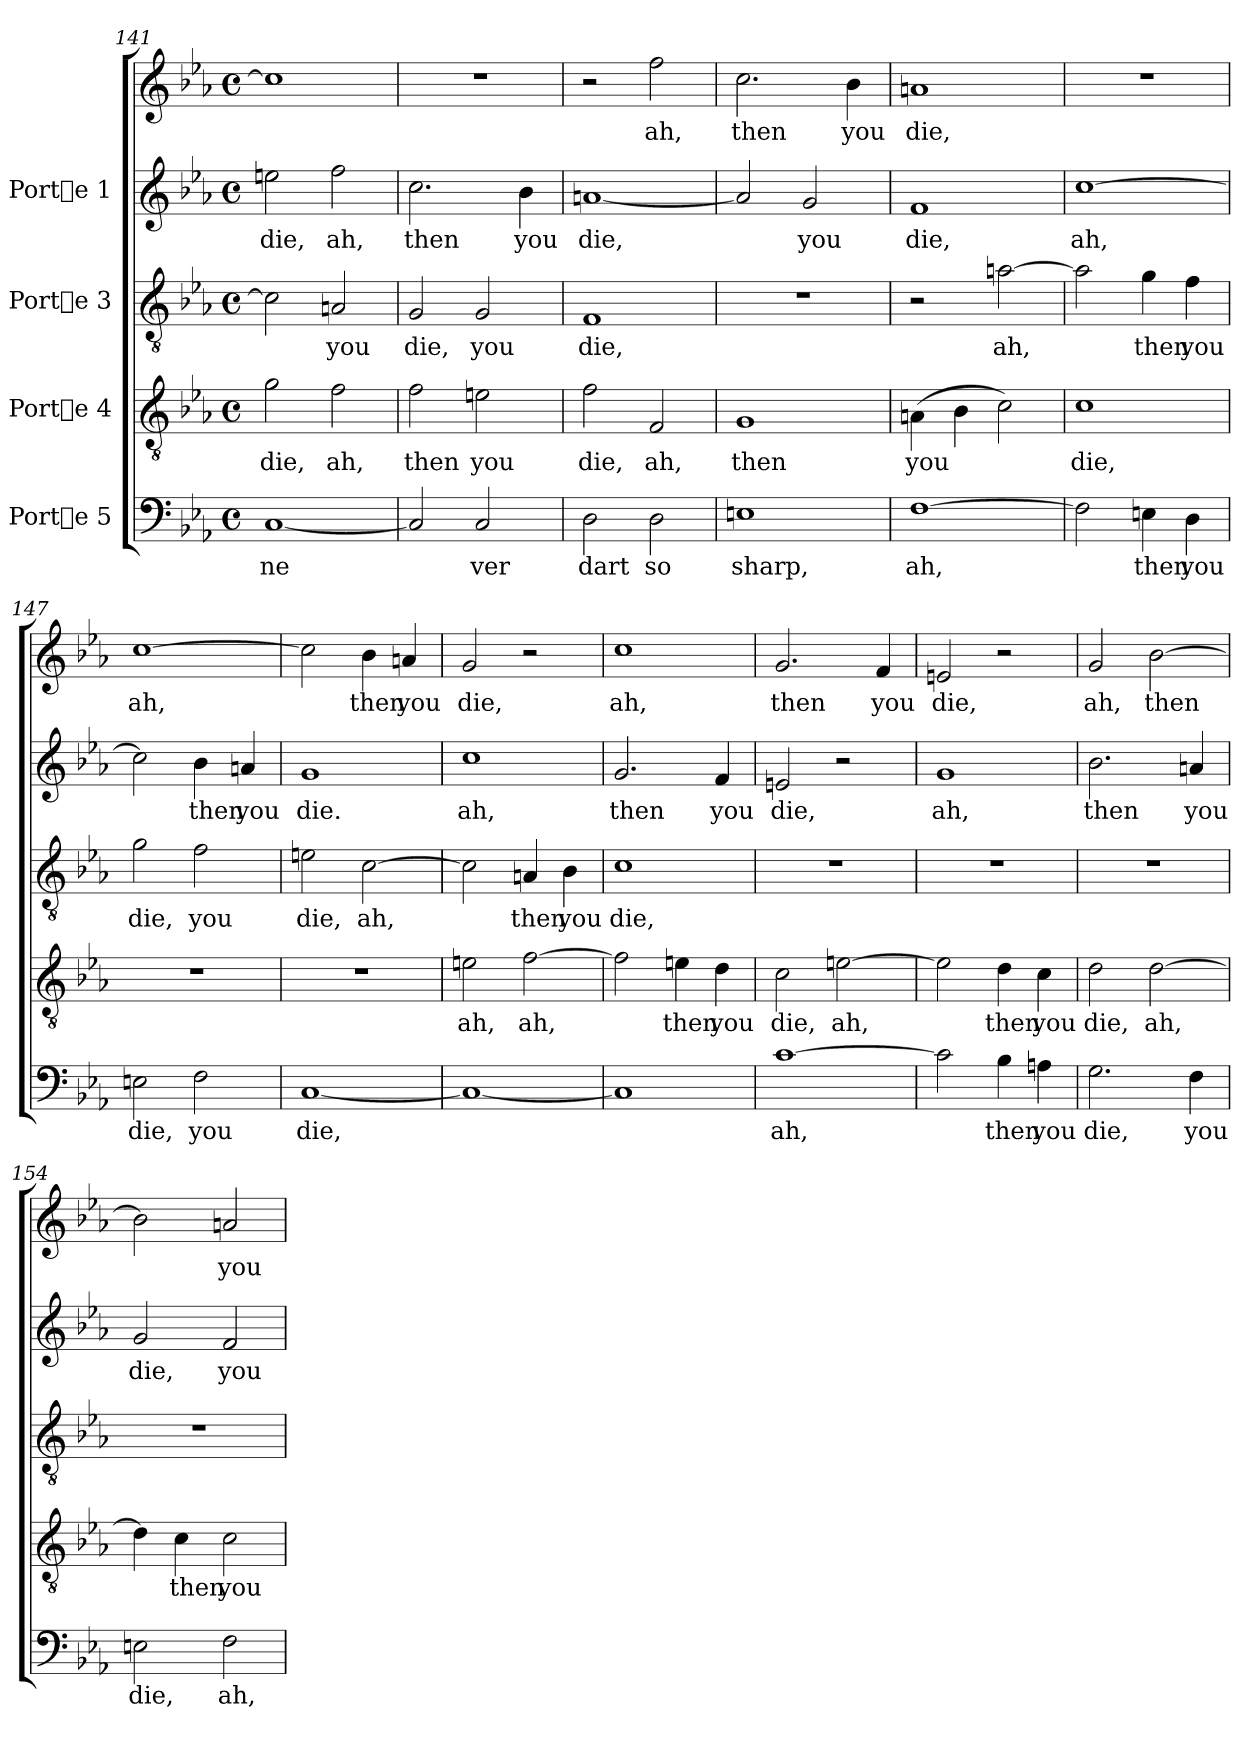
**kern	**text	**kern	**text	**kern	**text	**kern	**text	**kern	**text
*part4	*part4	*part3	*part3	*part2	*part2	*part1	*part1	*part1	*part1
*staff5	*staff5	*staff4	*staff4	*staff3	*staff3	*staff2	*staff2	*staff1	*staff1
*I"Porte 5	*	*I"Porte 4	*	*I"Porte 3	*	*I"Porte 1	*	*	*
!!LO:LB:g=z
*clefF4	*	*clefGv2	*	*clefGv2	*	*clefG2	*	*clefG2	*
*k[b-e-a-]	*	*k[b-e-a-]	*	*k[b-e-a-]	*	*k[b-e-a-]	*	*k[b-e-a-]	*
*E-:	*	*E-:	*	*E-:	*	*E-:	*	*E-:	*
*M4/4	*	*M4/4	*	*M4/4	*	*M4/4	*	*M4/4	*
*met(c)	*	*met(c)	*	*met(c)	*	*met(c)	*	*met(c)	*
=141	=141	=141	=141	=141	=141	=141	=141	=141	=141
!	!LO:LY:b:cj	!	!LO:LY:b:cj	!	!LO:LY:b:cj	!	!LO:LY:b:cj	!	!
[<1C	ne-	2g\	die,	2c\]	.	2een\	die,	1cc]	.
!	!	!	!LO:LY:b:cj	!	!LO:LY:b:cj	!	!LO:LY:b:cj	!	!
.	.	2f\	ah,	2An/	you	2ff\	ah,	.	.
=142	=142	=142	=142	=142	=142	=142	=142	=142	=142
!	!LO:LY:b:cj	!	!LO:LY:b:cj	!	!LO:LY:b:cj	!	!LO:LY:b:cj	!	!
2C/]	-	2f\	then	2G/	die,	2.cc\	then	1r	.
!	!LO:LY:b:cj	!	!LO:LY:b:cj	!	!LO:LY:b:cj	!	!	!	!
2C/	ver	2en\	you	2G/	you	.	.	.	.
!	!	!	!	!	!	!	!LO:LY:b:cj	!	!
.	.	.	.	.	.	4b-\	you	.	.
=143	=143	=143	=143	=143	=143	=143	=143	=143	=143
!	!LO:LY:b:cj	!	!LO:LY:b:cj	!	!LO:LY:b:cj	!	!LO:LY:b:cj	!	!
2D\	dart	2f\	die,	1F	die,	[<1an	die,	2r	.
!	!LO:LY:b:cj	!	!LO:LY:b:cj	!	!	!	!	!	!LO:LY:b:cj
2D\	so	2F/	ah,	.	.	.	.	2ff\	ah,
=144	=144	=144	=144	=144	=144	=144	=144	=144	=144
!	!LO:LY:b:cj	!	!LO:LY:b:cj	!	!	!	!LO:LY:b:cj	!	!LO:LY:b:cj
1En	sharp,	1G	then	1r	.	2an/]	.	2.cc\	then
!	!	!	!	!	!	!	!LO:LY:b:cj	!	!
.	.	.	.	.	.	2g/	you	.	.
!	!	!	!	!	!	!	!	!	!LO:LY:b:cj
.	.	.	.	.	.	.	.	4b-\	you
=145	=145	=145	=145	=145	=145	=145	=145	=145	=145
!	!LO:LY:b:cj	!	!LO:LY:b:cj	!	!	!	!LO:LY:b:cj	!	!LO:LY:b:cj
[>1F	ah,	(>4An\	you	2r	.	1f	die,	1an	die,
!	!	!	!LO:LY:b:cj	!	!	!	!	!	!
.	.	4B-\	.	.	.	.	.	.	.
!	!	!	!LO:LY:b:cj	!	!LO:LY:b:cj	!	!	!	!
.	.	2c\)	.	[>2an\	ah,	.	.	.	.
=146	=146	=146	=146	=146	=146	=146	=146	=146	=146
!	!LO:LY:b:cj	!	!LO:LY:b:cj	!	!LO:LY:b:cj	!	!LO:LY:b:cj	!	!
2F\]	.	1c	die,	2an\]	.	[>1cc	ah,	1r	.
!	!LO:LY:b:cj	!	!	!	!LO:LY:b:cj	!	!	!	!
4En\	then	.	.	4g\	then	.	.	.	.
!	!LO:LY:b:cj	!	!	!	!LO:LY:b:cj	!	!	!	!
4D\	you	.	.	4f\	you	.	.	.	.
!!LO:LB:g=z
=147	=147	=147	=147	=147	=147	=147	=147	=147	=147
!	!LO:LY:b:cj	!	!	!	!LO:LY:b:cj	!	!LO:LY:b:cj	!	!LO:LY:b:cj
2En\	die,	1r	.	2g\	die,	2cc\]	.	[>1cc	ah,
!	!LO:LY:b:cj	!	!	!	!LO:LY:b:cj	!	!LO:LY:b:cj	!	!
2F\	you	.	.	2f\	you	4b-\	then	.	.
!	!	!	!	!	!	!	!LO:LY:b:cj	!	!
.	.	.	.	.	.	4an/	you	.	.
=148	=148	=148	=148	=148	=148	=148	=148	=148	=148
!	!LO:LY:b:cj	!	!	!	!LO:LY:b:cj	!	!LO:LY:b:cj	!	!LO:LY:b:cj
[<1C	die,	1r	.	2en\	die,	1g	die.	2cc\]	.
!	!	!	!	!	!LO:LY:b:cj	!	!	!	!LO:LY:b:cj
.	.	.	.	[>2c\	ah,	.	.	4b-\	then
!	!	!	!	!	!	!	!	!	!LO:LY:b:cj
.	.	.	.	.	.	.	.	4an/	you
=149	=149	=149	=149	=149	=149	=149	=149	=149	=149
!	!	!	!LO:LY:b:cj	!	!LO:LY:b:cj	!	!LO:LY:b:cj	!	!LO:LY:b:cj
1C_<	.	2en\	ah,	2c\]	.	1cc	ah,	2g/	die,
!	!	!	!LO:LY:b:cj	!	!LO:LY:b:cj	!	!	!	!
.	.	[>2f\	ah,	4An/	then	.	.	2r	.
!	!	!	!	!	!LO:LY:b:cj	!	!	!	!
.	.	.	.	4B-\	you	.	.	.	.
=150	=150	=150	=150	=150	=150	=150	=150	=150	=150
!	!	!	!LO:LY:b:cj	!	!LO:LY:b:cj	!	!LO:LY:b:cj	!	!LO:LY:b:cj
1C]	.	2f\]	.	1c	die,	2.g/	then	1cc	ah,
!	!	!	!LO:LY:b:cj	!	!	!	!	!	!
.	.	4en\	then	.	.	.	.	.	.
!	!	!	!LO:LY:b:cj	!	!	!	!LO:LY:b:cj	!	!
.	.	4d\	you	.	.	4f/	you	.	.
=151	=151	=151	=151	=151	=151	=151	=151	=151	=151
!	!LO:LY:b:cj	!	!LO:LY:b:cj	!	!	!	!LO:LY:b:cj	!	!LO:LY:b:cj
[>1c	ah,	2c\	die,	1r	.	2en/	die,	2.g/	then
!	!	!	!LO:LY:b:cj	!	!	!	!	!	!
.	.	[>2en\	ah,	.	.	2r	.	.	.
!	!	!	!	!	!	!	!	!	!LO:LY:b:cj
.	.	.	.	.	.	.	.	4f/	you
=152	=152	=152	=152	=152	=152	=152	=152	=152	=152
!	!LO:LY:b:cj	!	!LO:LY:b:cj	!	!	!	!LO:LY:b:cj	!	!LO:LY:b:cj
2c\]	.	2en\]	.	1r	.	1g	ah,	2en/	die,
!	!LO:LY:b:cj	!	!LO:LY:b:cj	!	!	!	!	!	!
4B-\	then	4d\	then	.	.	.	.	2r	.
!	!LO:LY:b:cj	!	!LO:LY:b:cj	!	!	!	!	!	!
4An\	you	4c\	you	.	.	.	.	.	.
!!LO:PB:g=z
=153	=153	=153	=153	=153	=153	=153	=153	=153	=153
!	!LO:LY:b:cj	!	!LO:LY:b:cj	!	!	!	!LO:LY:b:cj	!	!LO:LY:b:cj
2.G\	die,	2d\	die,	1r	.	2.b-\	then	2g/	ah,
!	!	!	!LO:LY:b:cj	!	!	!	!	!	!LO:LY:b:cj
.	.	[>2d\	ah,	.	.	.	.	[>2b-\	then
!	!LO:LY:b:cj	!	!	!	!	!	!LO:LY:b:cj	!	!
4F\	you	.	.	.	.	4an/	you	.	.
=154	=154	=154	=154	=154	=154	=154	=154	=154	=154
!	!LO:LY:b:cj	!	!LO:LY:b:cj	!	!	!	!LO:LY:b:cj	!	!LO:LY:b:cj
2En\	die,	4d\]	.	1r	.	2g/	die,	2b-\]	.
!	!	!	!LO:LY:b:cj	!	!	!	!	!	!
.	.	4c\	then	.	.	.	.	.	.
!	!LO:LY:b:cj	!	!LO:LY:b:cj	!	!	!	!LO:LY:b:cj	!	!LO:LY:b:cj
2F\	ah,	2c\	you	.	.	2f/	you	2an/	you
=	=	=	=	=	=	=	=	=	=
*-	*-	*-	*-	*-	*-	*-	*-	*-	*-
